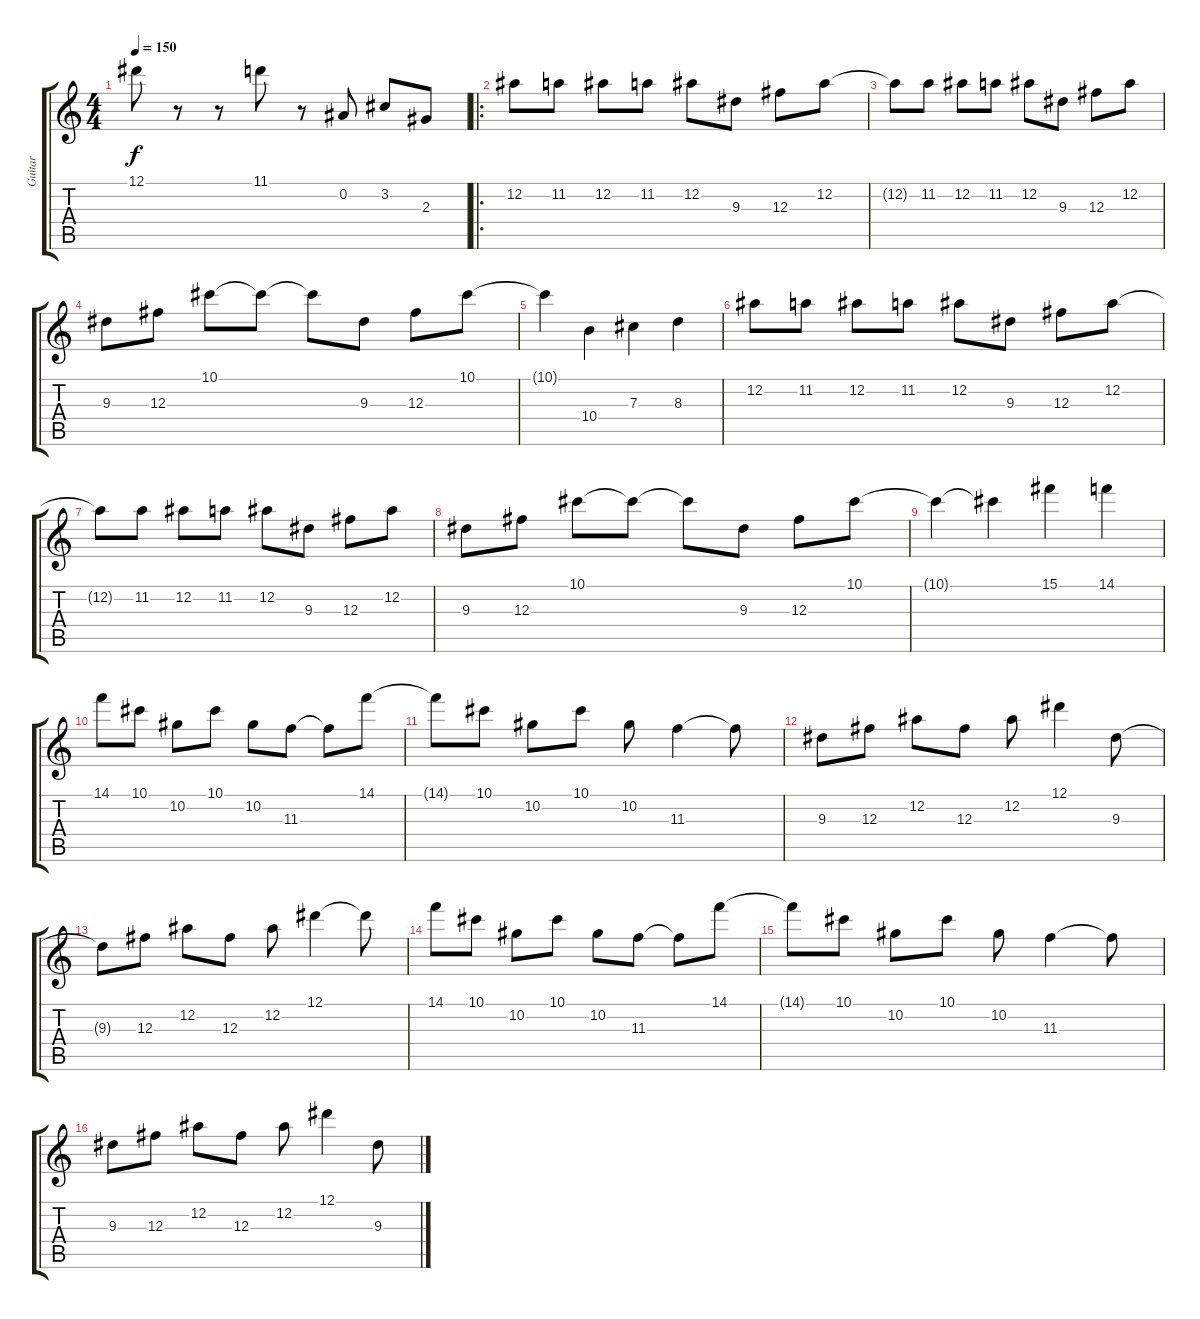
\track ("Guitar" "Guitar") {instrument overdrivenguitar}
\staff {score tabs}
\tuning (Eb4 Bb3 Gb3 Db3 Ab2 Eb2) {hide}
\ts (4 4)
\tempo 150
\clef g2
\ks c
12.1.8{dy f} r.8 r.8 11.1.8 r.8 0.2.8 3.2.8 2.3.8 |
\ro
12.2.8 11.2.8 12.2.8 11.2.8 12.2.8 9.3.8 12.3.8 12.2.8 |
12.2{t}.8 11.2.8 12.2.8 11.2.8 12.2.8 9.3.8 12.3.8 12.2.8 |
9.3.8 12.3.8 10.1.8 10.1{t}.8 10.1{t}.8 9.3.8 12.3.8 10.1.8 |
10.1{t}.4 10.4.4 7.3.4 8.3.4 |
12.2.8 11.2.8 12.2.8 11.2.8 12.2.8 9.3.8 12.3.8 12.2.8 |
12.2{t}.8 11.2.8 12.2.8 11.2.8 12.2.8 9.3.8 12.3.8 12.2.8 |
9.3.8 12.3.8 10.1.8 10.1{t}.8 10.1{t}.8 9.3.8 12.3.8 10.1.8 |
10.1{t}.4 10.1{t}.4 15.1.4 14.1.4 |
14.1.8 10.1.8 10.2.8 10.1.8 10.2.8 11.3.8 11.3{t}.8 14.1.8 |
14.1{t}.8 10.1.8 10.2.8 10.1.8 10.2.8 11.3.4 11.3{t}.8 |
9.3.8 12.3.8 12.2.8 12.3.8 12.2.8 12.1.4 9.3.8 |
9.3{t}.8 12.3.8 12.2.8 12.3.8 12.2.8 12.1.4 12.1{t}.8 |
14.1.8 10.1.8 10.2.8 10.1.8 10.2.8 11.3.8 11.3{t}.8 14.1.8 |
14.1{t}.8 10.1.8 10.2.8 10.1.8 10.2.8 11.3.4 11.3{t}.8 |
9.3.8 12.3.8 12.2.8 12.3.8 12.2.8 12.1.4 9.3.8
